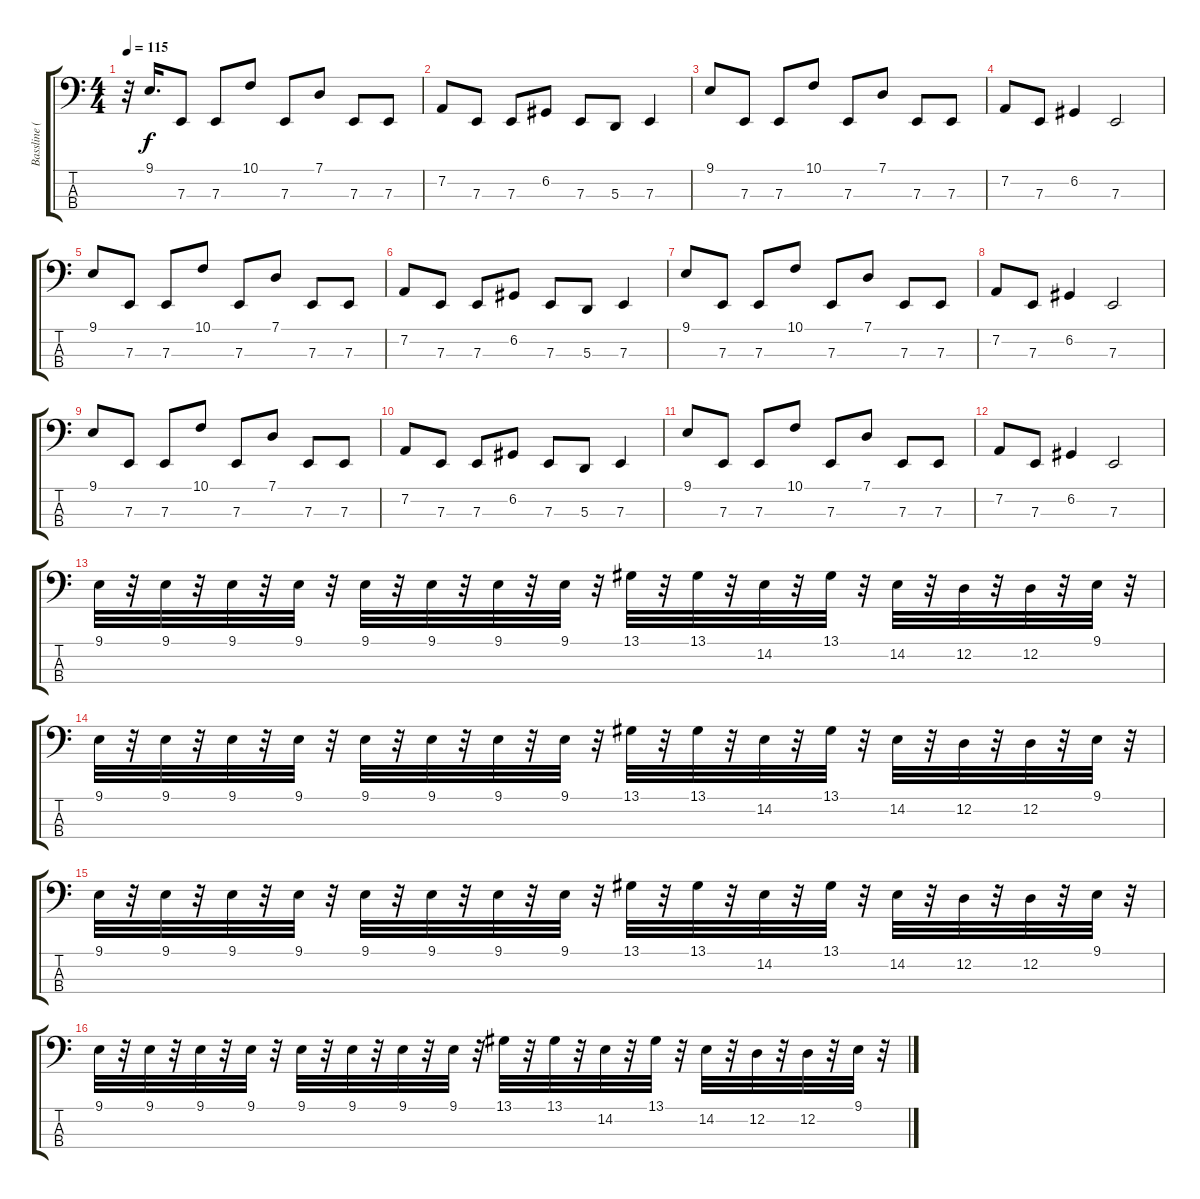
\track ("Bassline (Lead 2 - Sawtooth)" "Bassline (") {instrument lead2sawtooth}
\staff {score tabs}
\tuning (G2 D2 A1 E1) {hide}
\ts (4 4)
\tempo 115
\clef f4
\ks c
r.32{dy f} 9.1.16{d} 7.3.8 7.3.8 10.1.8 7.3.8 7.1.8 7.3.8 7.3.8 |
7.2.8 7.3.8 7.3.8 6.2.8 7.3.8 5.3.8 7.3.4 |
9.1.8 7.3.8 7.3.8 10.1.8 7.3.8 7.1.8 7.3.8 7.3.8 |
7.2.8 7.3.8 6.2.4 7.3.2 |
9.1.8 7.3.8 7.3.8 10.1.8 7.3.8 7.1.8 7.3.8 7.3.8 |
7.2.8 7.3.8 7.3.8 6.2.8 7.3.8 5.3.8 7.3.4 |
9.1.8 7.3.8 7.3.8 10.1.8 7.3.8 7.1.8 7.3.8 7.3.8 |
7.2.8 7.3.8 6.2.4 7.3.2 |
9.1.8 7.3.8 7.3.8 10.1.8 7.3.8 7.1.8 7.3.8 7.3.8 |
7.2.8 7.3.8 7.3.8 6.2.8 7.3.8 5.3.8 7.3.4 |
9.1.8 7.3.8 7.3.8 10.1.8 7.3.8 7.1.8 7.3.8 7.3.8 |
7.2.8 7.3.8 6.2.4 7.3.2 |
9.1.32 r.32 9.1.32 r.32 9.1.32 r.32 9.1.32 r.32 9.1.32 r.32 9.1.32 r.32 9.1.32 r.32 9.1.32 r.32 13.1.32 r.32 13.1.32 r.32 14.2.32 r.32 13.1.32 r.32 14.2.32 r.32 12.2.32 r.32 12.2.32 r.32 9.1.32 r.32 |
9.1.32 r.32 9.1.32 r.32 9.1.32 r.32 9.1.32 r.32 9.1.32 r.32 9.1.32 r.32 9.1.32 r.32 9.1.32 r.32 13.1.32 r.32 13.1.32 r.32 14.2.32 r.32 13.1.32 r.32 14.2.32 r.32 12.2.32 r.32 12.2.32 r.32 9.1.32 r.32 |
9.1.32 r.32 9.1.32 r.32 9.1.32 r.32 9.1.32 r.32 9.1.32 r.32 9.1.32 r.32 9.1.32 r.32 9.1.32 r.32 13.1.32 r.32 13.1.32 r.32 14.2.32 r.32 13.1.32 r.32 14.2.32 r.32 12.2.32 r.32 12.2.32 r.32 9.1.32 r.32 |
9.1.32 r.32 9.1.32 r.32 9.1.32 r.32 9.1.32 r.32 9.1.32 r.32 9.1.32 r.32 9.1.32 r.32 9.1.32 r.32 13.1.32 r.32 13.1.32 r.32 14.2.32 r.32 13.1.32 r.32 14.2.32 r.32 12.2.32 r.32 12.2.32 r.32 9.1.32 r.32
